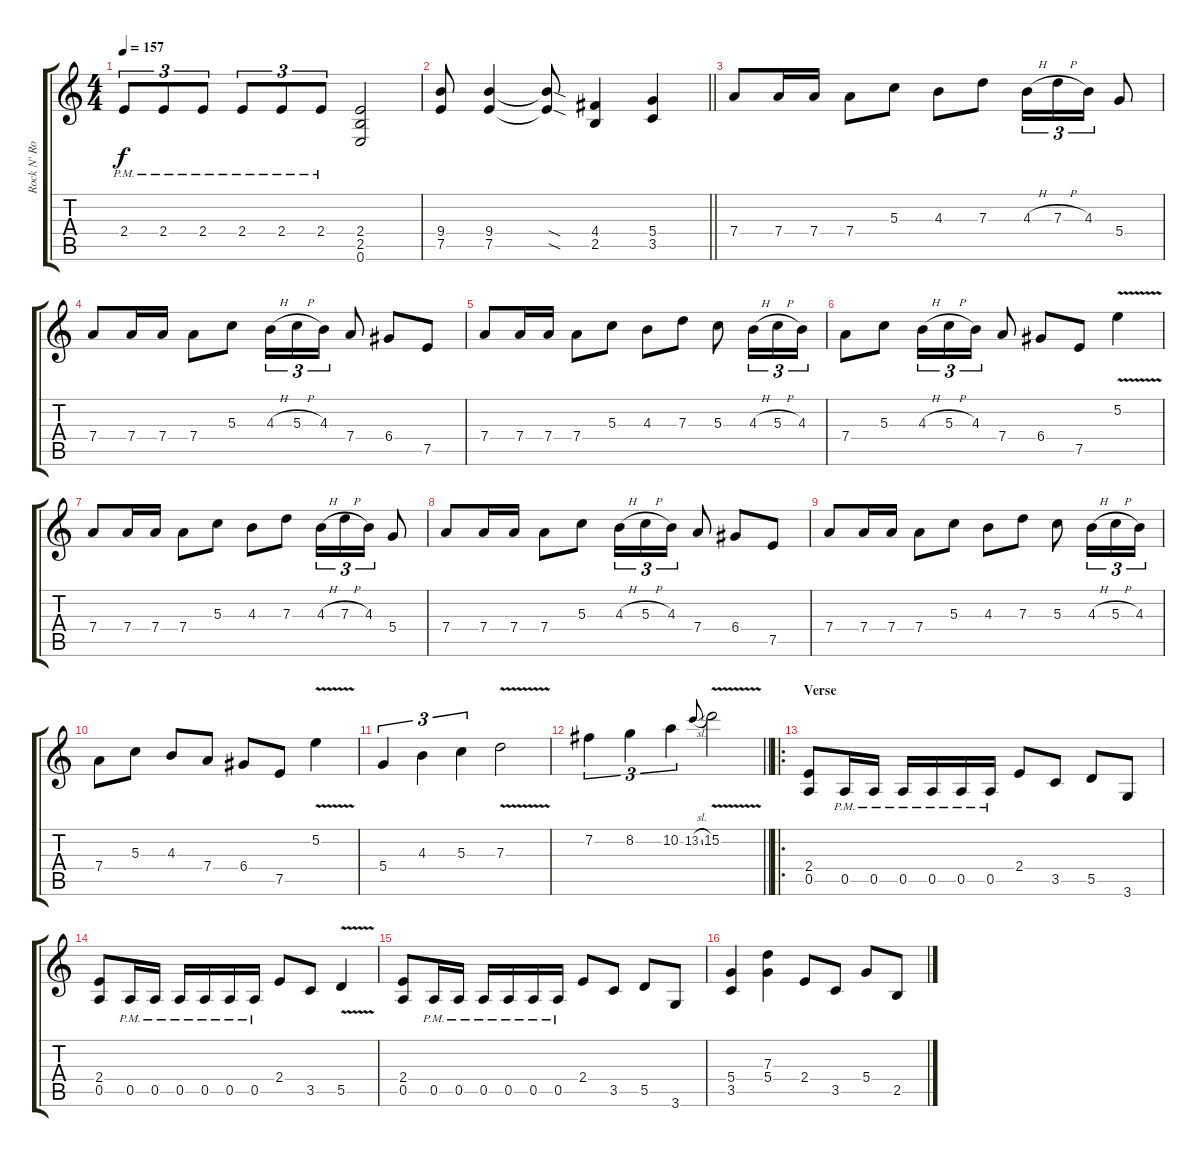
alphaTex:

\track ("Rock N' Rolf" "Rock N' Ro") {instrument distortionguitar}
\staff {score tabs}
\tuning (E4 B3 G3 D3 A2 E2) {hide}
\ts (4 4)
\tempo 157
\clef g2
\ks c
2.4{pm}.8{tu (3 2) dy f} 2.4{pm}.8{tu (3 2)} 2.4{pm}.8{tu (3 2)} 2.4{pm}.8{tu (3 2)} 2.4{pm}.8{tu (3 2)} 2.4{pm}.8{tu (3 2)} (2.4 2.5 0.6).2 |
\barLineRight lightlight
(9.4 7.5).8 (9.4 7.5).4 (9.4{sod t} 7.5{sod t}).8 (4.4 2.5).4 (5.4 3.5).4 |
\section ("" "")
7.4.8 7.4.16 7.4.16 7.4.8 5.3.8 4.3.8 7.3.8 4.3{h}.16{tu (3 2)} 7.3{h}.16{tu (3 2)} 4.3.16{tu (3 2)} 5.4.8 |
7.4.8 7.4.16 7.4.16 7.4.8 5.3.8 4.3{h}.16{tu (3 2)} 5.3{h}.16{tu (3 2)} 4.3.16{tu (3 2)} 7.4.8 6.4.8 7.5.8 |
7.4.8 7.4.16 7.4.16 7.4.8 5.3.8 4.3.8 7.3.8 5.3.8 4.3{h}.16{tu (3 2)} 5.3{h}.16{tu (3 2)} 4.3.16{tu (3 2)} |
7.4.8 5.3.8 4.3{h}.16{tu (3 2)} 5.3{h}.16{tu (3 2)} 4.3.16{tu (3 2)} 7.4.8 6.4.8 7.5.8 5.2{v}.4 |
7.4.8 7.4.16 7.4.16 7.4.8 5.3.8 4.3.8 7.3.8 4.3{h}.16{tu (3 2)} 7.3{h}.16{tu (3 2)} 4.3.16{tu (3 2)} 5.4.8 |
7.4.8 7.4.16 7.4.16 7.4.8 5.3.8 4.3{h}.16{tu (3 2)} 5.3{h}.16{tu (3 2)} 4.3.16{tu (3 2)} 7.4.8 6.4.8 7.5.8 |
7.4.8 7.4.16 7.4.16 7.4.8 5.3.8 4.3.8 7.3.8 5.3.8 4.3{h}.16{tu (3 2)} 5.3{h}.16{tu (3 2)} 4.3.16{tu (3 2)} |
7.4.8 5.3.8 4.3.8 7.4.8 6.4.8 7.5.8 5.2{v}.4 |
5.4.4{tu (3 2)} 4.3.4{tu (3 2)} 5.3.4{tu (3 2)} 7.3{v}.2 |
\barLineRight lightlight
7.2.4{tu (3 2)} 8.2.4{tu (3 2)} 10.2.4{tu (3 2)} 13.2{sl}.8{gr onbeat} 15.2{v}.2 |
\ro
\section ("" "Verse")
(2.4 0.5).8 0.5{pm}.16 0.5{pm}.16 0.5{pm}.16 0.5{pm}.16 0.5{pm}.16 0.5{pm}.16 2.4.8 3.5.8 5.5.8 3.6.8 |
(2.4 0.5).8 0.5{pm}.16 0.5{pm}.16 0.5{pm}.16 0.5{pm}.16 0.5{pm}.16 0.5{pm}.16 2.4.8 3.5.8 5.5{v}.4 |
(2.4 0.5).8 0.5{pm}.16 0.5{pm}.16 0.5{pm}.16 0.5{pm}.16 0.5{pm}.16 0.5{pm}.16 2.4.8 3.5.8 5.5.8 3.6.8 |
(5.4 3.5).4 (7.3 5.4).4 2.4.8 3.5.8 5.4.8 2.5.8
